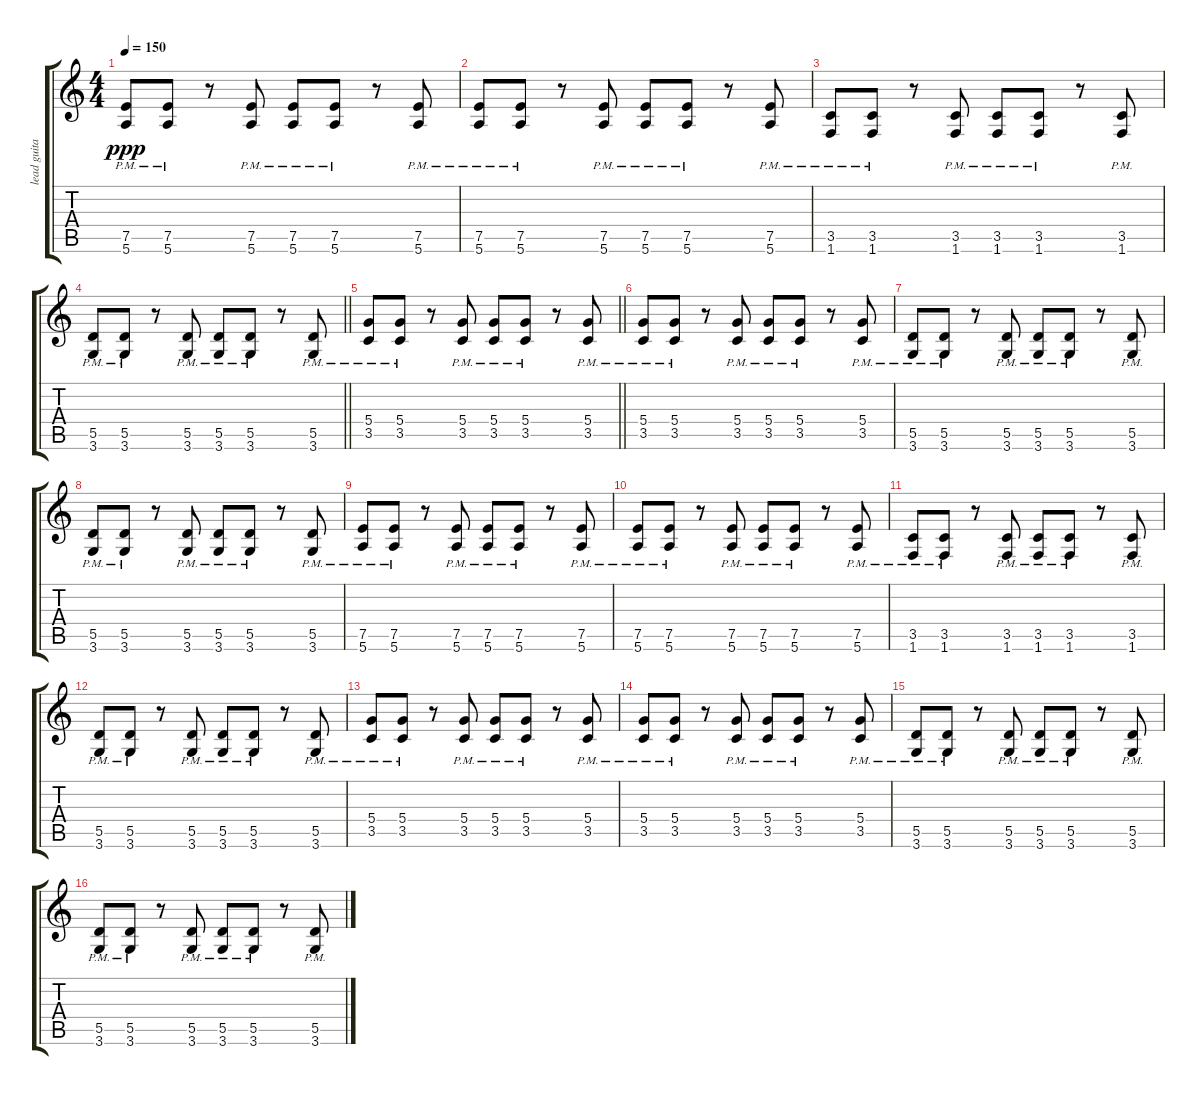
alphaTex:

\track ("lead guitar" "lead guita") {instrument distortionguitar}
\staff {score tabs}
\tuning (E4 B3 G3 D3 A2 E2) {hide}
\ts (4 4)
\tempo 150
\clef g2
\ks c
(7.5{pm} 5.6{pm}).8{dy ppp} (7.5{pm} 5.6{pm}).8 r.8 (7.5{pm} 5.6{pm}).8 (7.5{pm} 5.6{pm}).8 (7.5{pm} 5.6{pm}).8 r.8 (7.5{pm} 5.6{pm}).8 |
(7.5{pm} 5.6{pm}).8 (7.5{pm} 5.6{pm}).8 r.8 (7.5{pm} 5.6{pm}).8 (7.5{pm} 5.6{pm}).8 (7.5{pm} 5.6{pm}).8 r.8 (7.5{pm} 5.6{pm}).8 |
(3.5{pm} 1.6{pm}).8 (3.5{pm} 1.6{pm}).8 r.8 (3.5{pm} 1.6{pm}).8 (3.5{pm} 1.6{pm}).8 (3.5{pm} 1.6{pm}).8 r.8 (3.5{pm} 1.6).8 |
\barLineRight lightlight
(5.5{pm} 3.6{pm}).8 (5.5{pm} 3.6{pm}).8 r.8 (5.5{pm} 3.6{pm}).8 (5.5{pm} 3.6{pm}).8 (5.5{pm} 3.6{pm}).8 r.8 (5.5{pm} 3.6{pm}).8 |
\barLineRight lightlight
(5.4{pm} 3.5{pm}).8 (5.4{pm} 3.5{pm}).8 r.8 (5.4{pm} 3.5{pm}).8 (5.4{pm} 3.5{pm}).8 (5.4{pm} 3.5{pm}).8 r.8 (5.4{pm} 3.5{pm}).8 |
(5.4{pm} 3.5{pm}).8 (5.4{pm} 3.5{pm}).8 r.8 (5.4{pm} 3.5{pm}).8 (5.4{pm} 3.5{pm}).8 (5.4{pm} 3.5{pm}).8 r.8 (5.4{pm} 3.5{pm}).8 |
(5.5{pm} 3.6{pm}).8 (5.5{pm} 3.6{pm}).8 r.8 (5.5{pm} 3.6{pm}).8 (5.5{pm} 3.6{pm}).8 (5.5{pm} 3.6{pm}).8 r.8 (5.5{pm} 3.6{pm}).8 |
(5.5{pm} 3.6{pm}).8 (5.5{pm} 3.6{pm}).8 r.8 (5.5{pm} 3.6{pm}).8 (5.5{pm} 3.6{pm}).8 (5.5{pm} 3.6{pm}).8 r.8 (5.5{pm} 3.6{pm}).8 |
(7.5{pm} 5.6{pm}).8 (7.5{pm} 5.6{pm}).8 r.8 (7.5{pm} 5.6{pm}).8 (7.5{pm} 5.6{pm}).8 (7.5{pm} 5.6{pm}).8 r.8 (7.5{pm} 5.6{pm}).8 |
(7.5{pm} 5.6{pm}).8 (7.5{pm} 5.6{pm}).8 r.8 (7.5{pm} 5.6{pm}).8 (7.5{pm} 5.6{pm}).8 (7.5{pm} 5.6{pm}).8 r.8 (7.5{pm} 5.6{pm}).8 |
(3.5{pm} 1.6{pm}).8 (3.5{pm} 1.6{pm}).8 r.8 (3.5{pm} 1.6{pm}).8 (3.5{pm} 1.6{pm}).8 (3.5{pm} 1.6{pm}).8 r.8 (3.5{pm} 1.6).8 |
(5.5{pm} 3.6{pm}).8 (5.5{pm} 3.6{pm}).8 r.8 (5.5{pm} 3.6{pm}).8 (5.5{pm} 3.6{pm}).8 (5.5{pm} 3.6{pm}).8 r.8 (5.5{pm} 3.6{pm}).8 |
(5.4{pm} 3.5{pm}).8 (5.4{pm} 3.5{pm}).8 r.8 (5.4{pm} 3.5{pm}).8 (5.4{pm} 3.5{pm}).8 (5.4{pm} 3.5{pm}).8 r.8 (5.4{pm} 3.5{pm}).8 |
(5.4{pm} 3.5{pm}).8 (5.4{pm} 3.5{pm}).8 r.8 (5.4{pm} 3.5{pm}).8 (5.4{pm} 3.5{pm}).8 (5.4{pm} 3.5{pm}).8 r.8 (5.4{pm} 3.5{pm}).8 |
(5.5{pm} 3.6{pm}).8 (5.5{pm} 3.6{pm}).8 r.8 (5.5{pm} 3.6{pm}).8 (5.5{pm} 3.6{pm}).8 (5.5{pm} 3.6{pm}).8 r.8 (5.5{pm} 3.6{pm}).8 |
(5.5{pm} 3.6{pm}).8 (5.5{pm} 3.6{pm}).8 r.8 (5.5{pm} 3.6{pm}).8 (5.5{pm} 3.6{pm}).8 (5.5{pm} 3.6{pm}).8 r.8 (5.5{pm} 3.6{pm}).8
